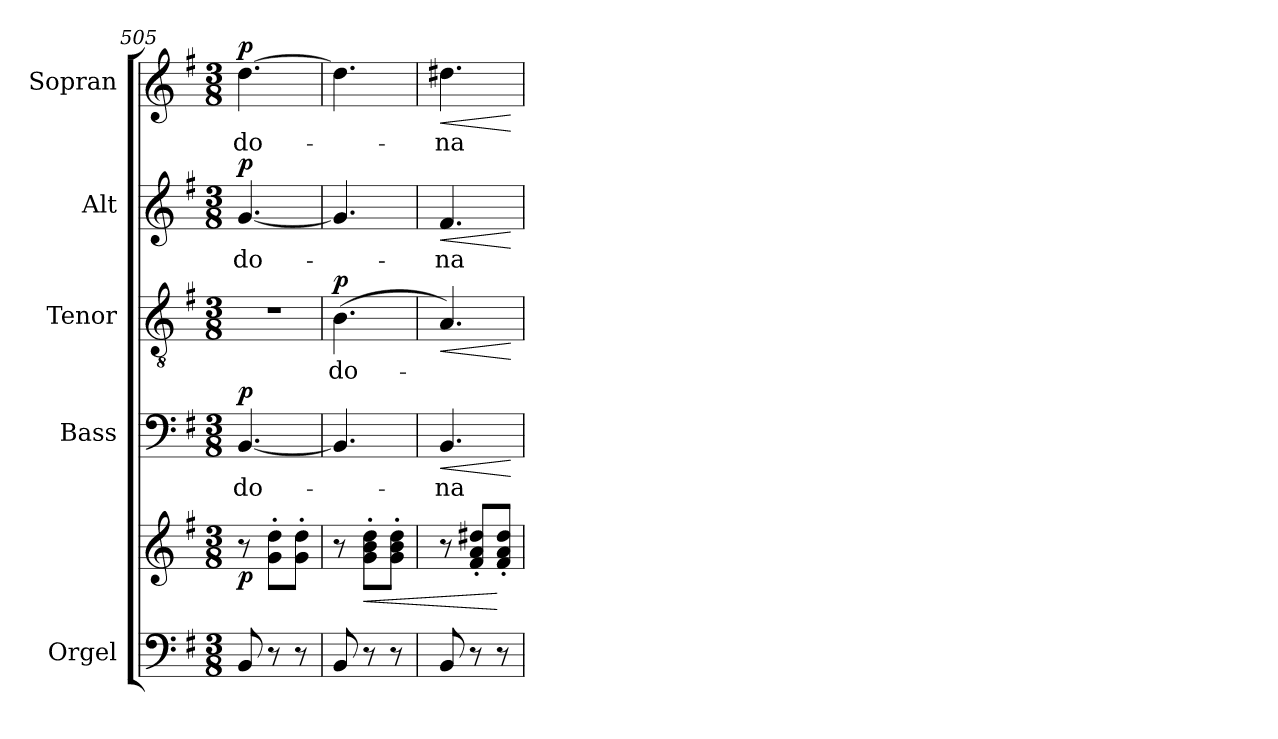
**kern	**kern	**dynam	**kern	**text	**dynam	**kern	**text	**dynam	**kern	**text	**dynam	**kern	**text	**dynam
*part5	*part5	*part5	*part4	*part4	*part4	*part3	*part3	*part3	*part2	*part2	*part2	*part1	*part1	*part1
*staff6	*staff5	*staff5/6	*staff4	*staff4	*staff4	*staff3	*staff3	*staff3	*staff2	*staff2	*staff2	*staff1	*staff1	*staff1
*I"Orgel	*	*	*I"Bass	*	*	*I"Tenor	*	*	*I"Alt	*	*	*I"Sopran	*	*
*I'Org.	*	*	*I'B.	*	*	*I'T.	*	*	*I'A.	*	*	*I'S.	*	*
!!LO:LB:g=z
*clefF4	*clefG2	*	*clefF4	*	*	*clefGv2	*	*	*clefG2	*	*	*clefG2	*	*
*k[f#]	*k[f#]	*	*k[f#]	*	*	*k[f#]	*	*	*k[f#]	*	*	*k[f#]	*	*
*G:	*G:	*	*G:	*	*	*G:	*	*	*G:	*	*	*G:	*	*
*M3/8	*M3/8	*	*M3/8	*	*	*M3/8	*	*	*M3/8	*	*	*M3/8	*	*
=505	=505	=505	=505	=505	=505	=505	=505	=505	=505	=505	=505	=505	=505	=505
!	!	!LO:DY:b	!	!LO:LY:b	!LO:DY:a	!	!	!	!	!LO:LY:b	!LO:DY:a	!	!LO:LY:b	!LO:DY:a
8BB/	8r	p	[4.BB/	do-	p	4.r	.	.	[4.g/	do-	p	[4.dd\	do-	p
8r	8g\'> 8dd\'>L	.	.	.	.	.	.	.	.	.	.	.	.	.
8r	8g\'> 8dd\'>J	.	.	.	.	.	.	.	.	.	.	.	.	.
=506	=506	=506	=506	=506	=506	=506	=506	=506	=506	=506	=506	=506	=506	=506
!	!	!	!	!	!	!	!LO:LY:b	!LO:DY:a	!	!	!	!	!	!
8BB/	8r	.	4.BB/]	.	.	(>4.B\	do-	p	4.g/]	.	.	4.dd\]	.	.
!	!	!LO:HP:b	!	!	!	!	!	!	!	!	!	!	!	!
8r	8g\'> 8b\'> 8dd\'>L	<	.	.	.	.	.	.	.	.	.	.	.	.
8r	8g\'> 8b\'> 8dd\'>J	.	.	.	.	.	.	.	.	.	.	.	.	.
=507	=507	=507	=507	=507	=507	=507	=507	=507	=507	=507	=507	=507	=507	=507
!	!	!	!	!LO:LY:b	!LO:HP:b	!	!	!LO:HP:b	!	!LO:LY:b	!LO:HP:b	!	!LO:LY:b	!LO:HP:b
8BB/	8r	.	4.BB/	-na	<	4.A/)	.	<	4.f#/	-na	<	4.dd#X\	-na	<
8r	8f#/'< 8a/'< 8dd#X/'<L	.	.	.	.	.	.	.	.	.	.	.	.	.
8r	8f#/'< 8a/'< 8dd#/'<J	[	.	.	.	.	.	.	.	.	.	.	.	.
.	.	.	.	.	[	.	.	[	.	.	[	.	.	[
=	=	=	=	=	=	=	=	=	=	=	=	=	=	=
*-	*-	*-	*-	*-	*-	*-	*-	*-	*-	*-	*-	*-	*-	*-
